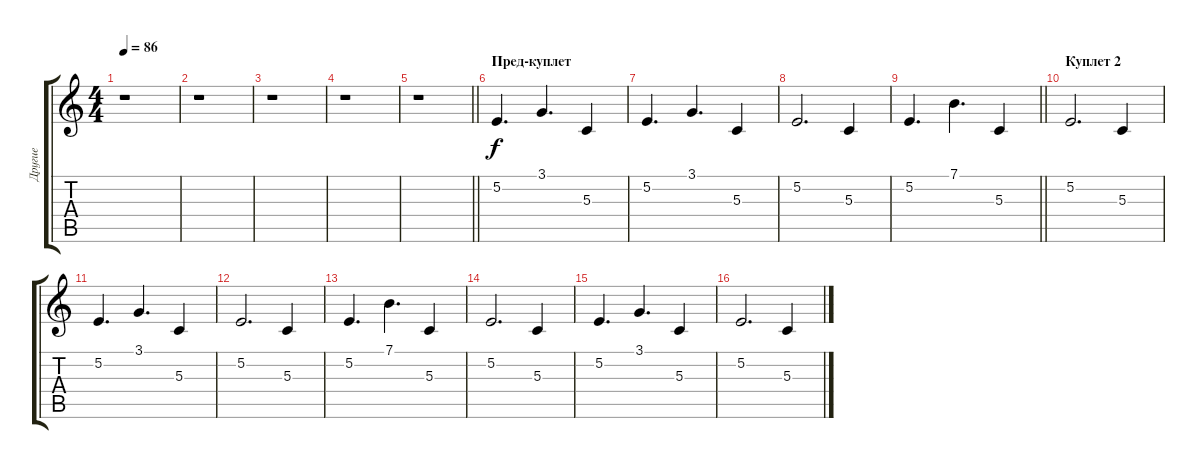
\track ("Другие" "Другие") {instrument synthstrings2}
\staff {score tabs}
\tuning (E4 B3 G3 D3 A2 E2) {hide}
\ts (4 4)
\tempo 86
\clef g2
\ks c
r.1{dy f} |
r.1 |
r.1 |
r.1 |
\barLineRight lightlight
r.1 |
\section ("" "Пред-куплет")
5.2.4{d} 3.1.4{d} 5.3.4 |
5.2.4{d} 3.1.4{d} 5.3.4 |
5.2.2{d} 5.3.4 |
\barLineRight lightlight
5.2.4{d} 7.1.4{d} 5.3.4 |
\section ("" "Куплет 2")
5.2.2{d} 5.3.4 |
5.2.4{d} 3.1.4{d} 5.3.4 |
5.2.2{d} 5.3.4 |
5.2.4{d} 7.1.4{d} 5.3.4 |
5.2.2{d} 5.3.4 |
5.2.4{d} 3.1.4{d} 5.3.4 |
5.2.2{d} 5.3.4
